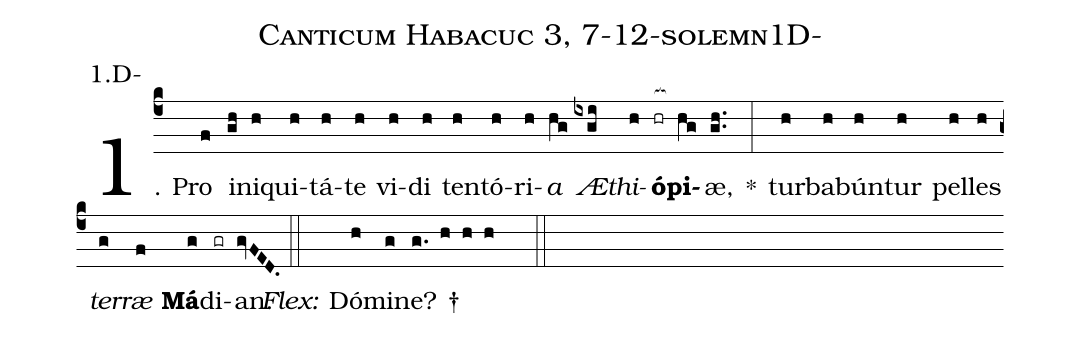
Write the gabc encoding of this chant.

name: Canticum Habacuc 3, 7-12-solemn1D-;
annotation: 1.D-;
%%
(c4)1. Pro(f) in(gh)i(h)qui(h)tá(h)te(h) vi(h)di(h) ten(h)tó(h)ri(h)<i>a</i>(hg) <i>Æ</i>(ixgi)<i>thi</i>(h)<b>ó</b>(hr[ocb:1{])<b>pi</b>(hg[ocb:0}])æ,(gh..) *(:) tur(h)ba(h)bún(h)tur(h) pel(h)les(h) <i>ter</i>(g)<i>ræ</i>(f) <b>Má</b>(g)di(gr)an.(gvFED.) (::)
<i>Flex:</i>()  Dó(h)mi(g)ne? †(g. h h h  ::)
